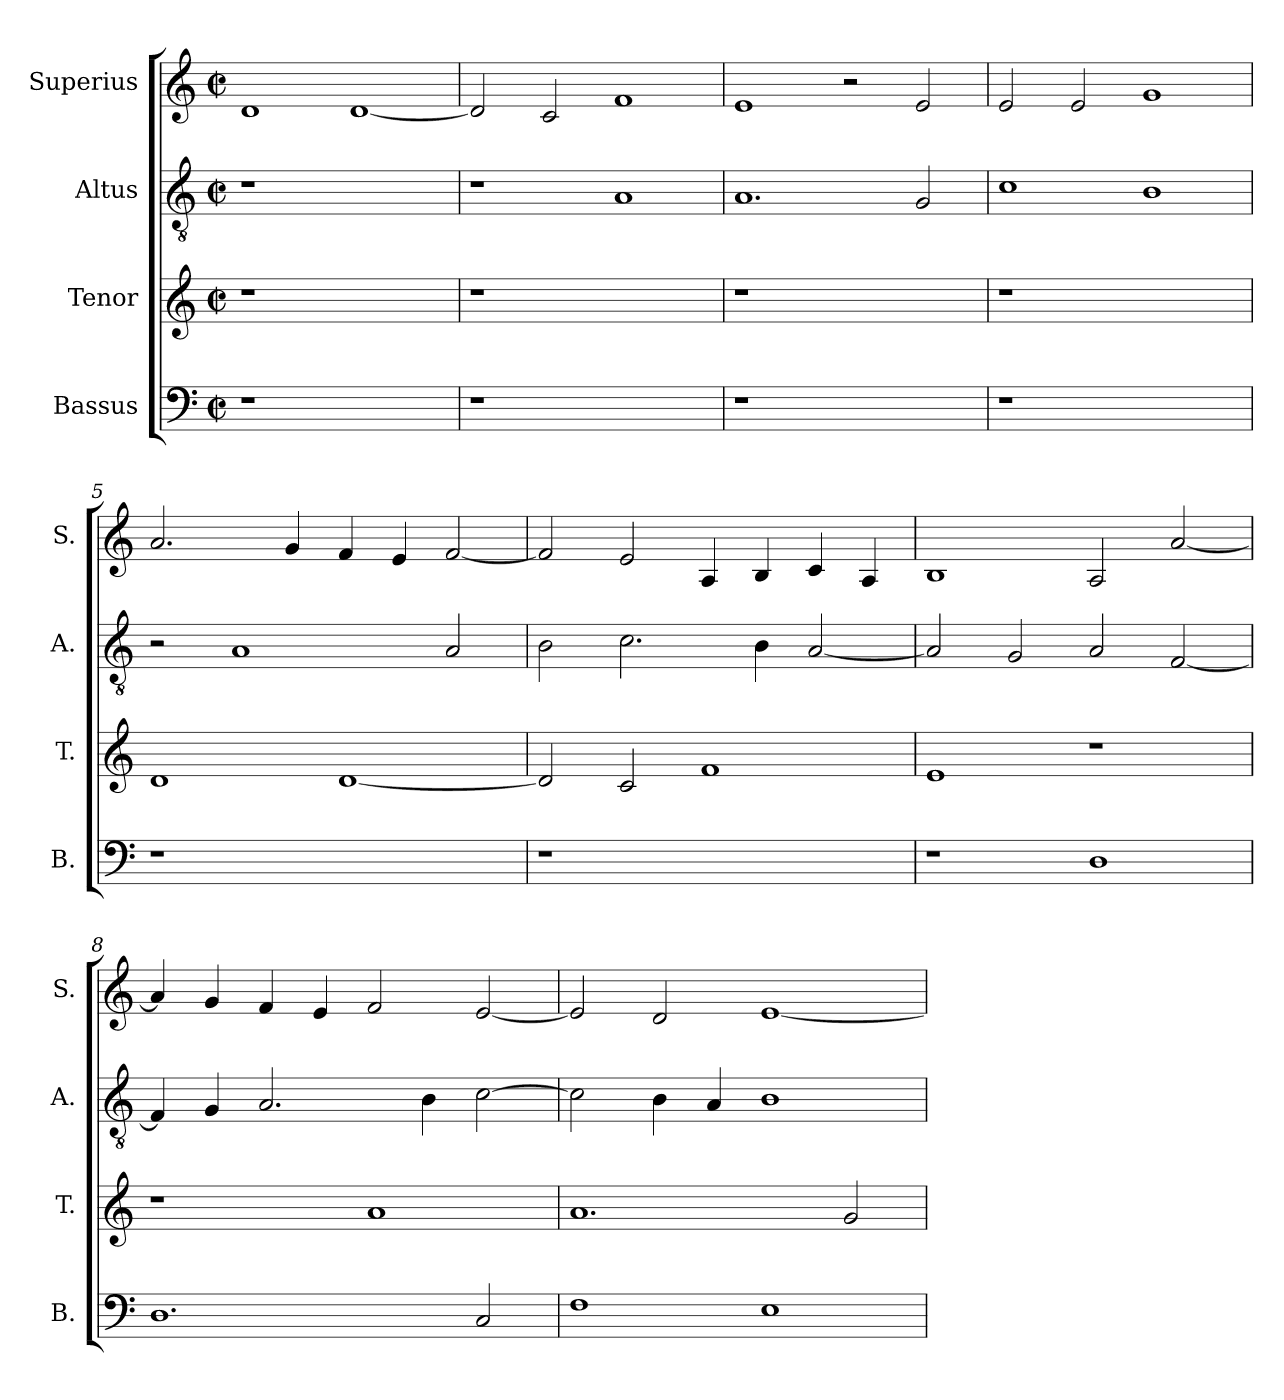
**kern	**kern	**kern	**kern
*part4	*part3	*part2	*part1
*staff4	*staff3	*staff2	*staff1
*I"Bassus	*I"Tenor	*I"Altus	*I"Superius
*I'B.	*I'T.	*I'A.	*I'S.
!!LO:PB:g=z
*clefF4	*clefG2	*clefGv2	*clefG2
*	*ITrd7c12	*ITrd7c12	*
*k[]	*k[]	*k[]	*k[]
*C:	*C:	*C:	*C:
*M2/2	*M2/2	*M2/2	*M2/2
*met(c|)	*met(c|)	*met(c|)	*met(c|)
=1	=1	=1	=1
!LO:N:vis=1	!LO:N:vis=1	!LO:N:vis=1	!
1r	1r	1r	1di
1ryy	1ryy	1ryy	[<1di
=2	=2	=2	=2
!LO:N:vis=1	!LO:N:vis=1	!	!
1r	1r	1r	2di/]
.	.	.	2ci/
1ryy	1ryy	1AAi	1fi
=3	=3	=3	=3
!LO:N:vis=1	!LO:N:vis=1	!	!
1r	1r	1.AAi	1ei
1ryy	1ryy	.	2r
.	.	2GGi/	2ei/
=4	=4	=4	=4
!LO:N:vis=1	!LO:N:vis=1	!	!
1r	1r	1Ci	2ei/
.	.	.	2ei/
1ryy	1ryy	1BBi	1gi
=5	=5	=5	=5
!LO:N:vis=1	!	!	!
1r	1Di	2r	2.ai/
.	.	1AAi	.
.	.	.	4gi/
1ryy	[<1Di	.	4fi/
.	.	.	4ei/
.	.	2AAi/	[<2fi/
!!LO:LB:g=z
=6	=6	=6	=6
!LO:N:vis=1	!	!	!
1r	2Di/]	2BBi\	2fi/]
.	2Ci/	2.Ci\	2ei/
1ryy	1Fi	.	4Ai/
.	.	4BBi\	4Bi/
.	.	[<2AAi/	4ci/
.	.	.	4Ai/
=7	=7	=7	=7
1r	1Ei	2AAi/]	1Bi
.	.	2GGi/	.
1Di	1r	2AAi/	2Ai/
.	.	[<2FFi/	[<2ai/
=8	=8	=8	=8
1.Di	1r	4FFi/]	4ai/]
.	.	4GGi/	4gi/
.	.	2.AAi/	4fi/
.	.	.	4ei/
.	1Ai	.	2fi/
.	.	4BBi\	.
2Ci/	.	[>2Ci\	[<2ei/
=9	=9	=9	=9
1Fi	1.Ai	2Ci\]	2ei/]
.	.	4BBi\	2di/
.	.	4AAi/	.
1Ei	.	1BBi	[<1ei
.	2Gi/	.	.
=	=	=	=
*-	*-	*-	*-
